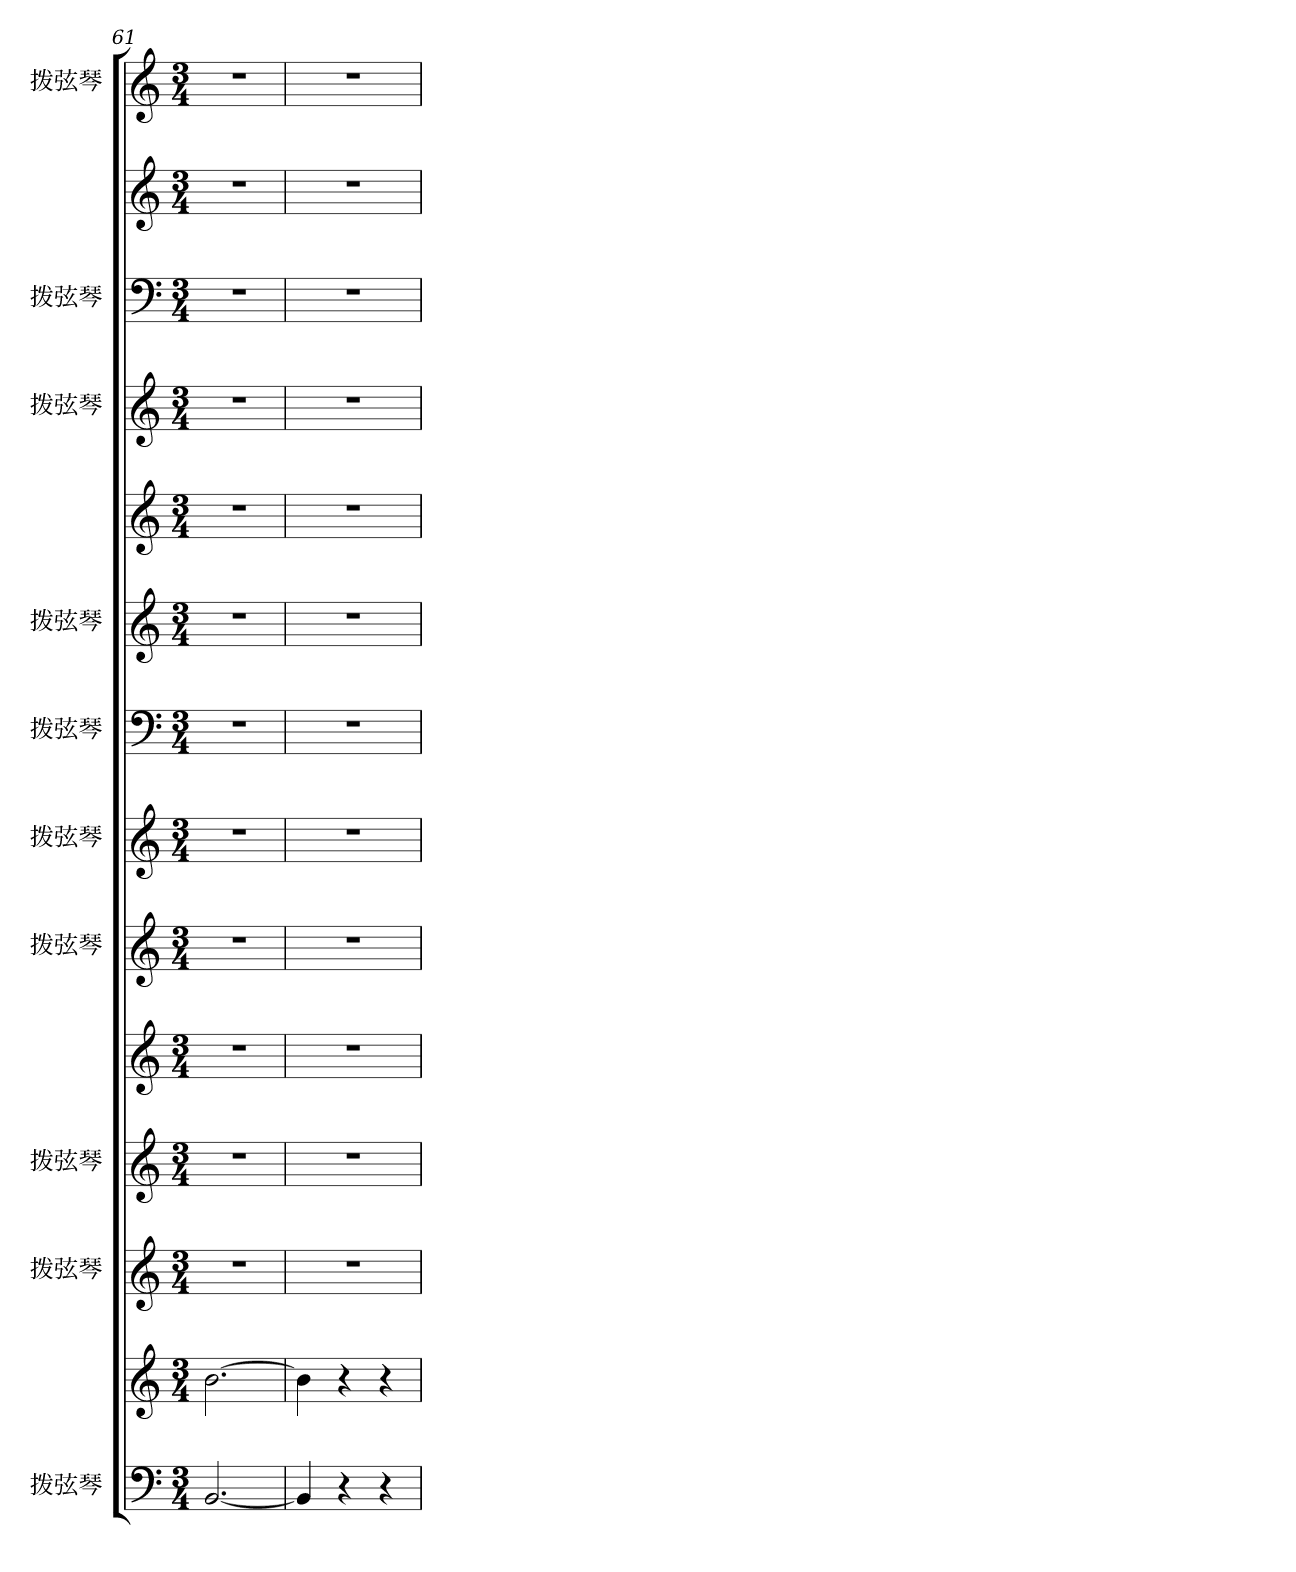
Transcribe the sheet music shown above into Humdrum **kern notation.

**kern	**kern	**kern	**kern	**kern	**kern	**kern	**kern	**kern	**kern	**kern	**kern	**kern	**kern
*part10	*part10	*part9	*part8	*part8	*part7	*part6	*part5	*part4	*part4	*part3	*part2	*part2	*part1
*staff14	*staff13	*staff12	*staff11	*staff10	*staff9	*staff8	*staff7	*staff6	*staff5	*staff4	*staff3	*staff2	*staff1
*I"拨弦琴	*	*I"拨弦琴	*I"拨弦琴	*	*I"拨弦琴	*I"拨弦琴	*I"拨弦琴	*I"拨弦琴	*	*I"拨弦琴	*I"拨弦琴	*	*I"拨弦琴
*clefF4	*clefG2	*clefG2	*clefG2	*clefG2	*clefG2	*clefG2	*clefF4	*clefG2	*clefG2	*clefG2	*clefF4	*clefG2	*clefG2
*k[]	*k[]	*k[]	*k[]	*k[]	*k[]	*k[]	*k[]	*k[]	*k[]	*k[]	*k[]	*k[]	*k[]
*M3/4	*M3/4	*M3/4	*M3/4	*M3/4	*M3/4	*M3/4	*M3/4	*M3/4	*M3/4	*M3/4	*M3/4	*M3/4	*M3/4
=61	=61	=61	=61	=61	=61	=61	=61	=61	=61	=61	=61	=61	=61
[2.BB/	[2.b\	2.r	2.r	2.r	2.r	2.r	2.r	2.r	2.r	2.r	2.r	2.r	2.r
!!LO:PB:g=z
=62	=62	=62	=62	=62	=62	=62	=62	=62	=62	=62	=62	=62	=62
4BB/]	4b\]	2.r	2.r	2.r	2.r	2.r	2.r	2.r	2.r	2.r	2.r	2.r	2.r
4r	4r	.	.	.	.	.	.	.	.	.	.	.	.
4r	4r	.	.	.	.	.	.	.	.	.	.	.	.
=	=	=	=	=	=	=	=	=	=	=	=	=	=
*-	*-	*-	*-	*-	*-	*-	*-	*-	*-	*-	*-	*-	*-
